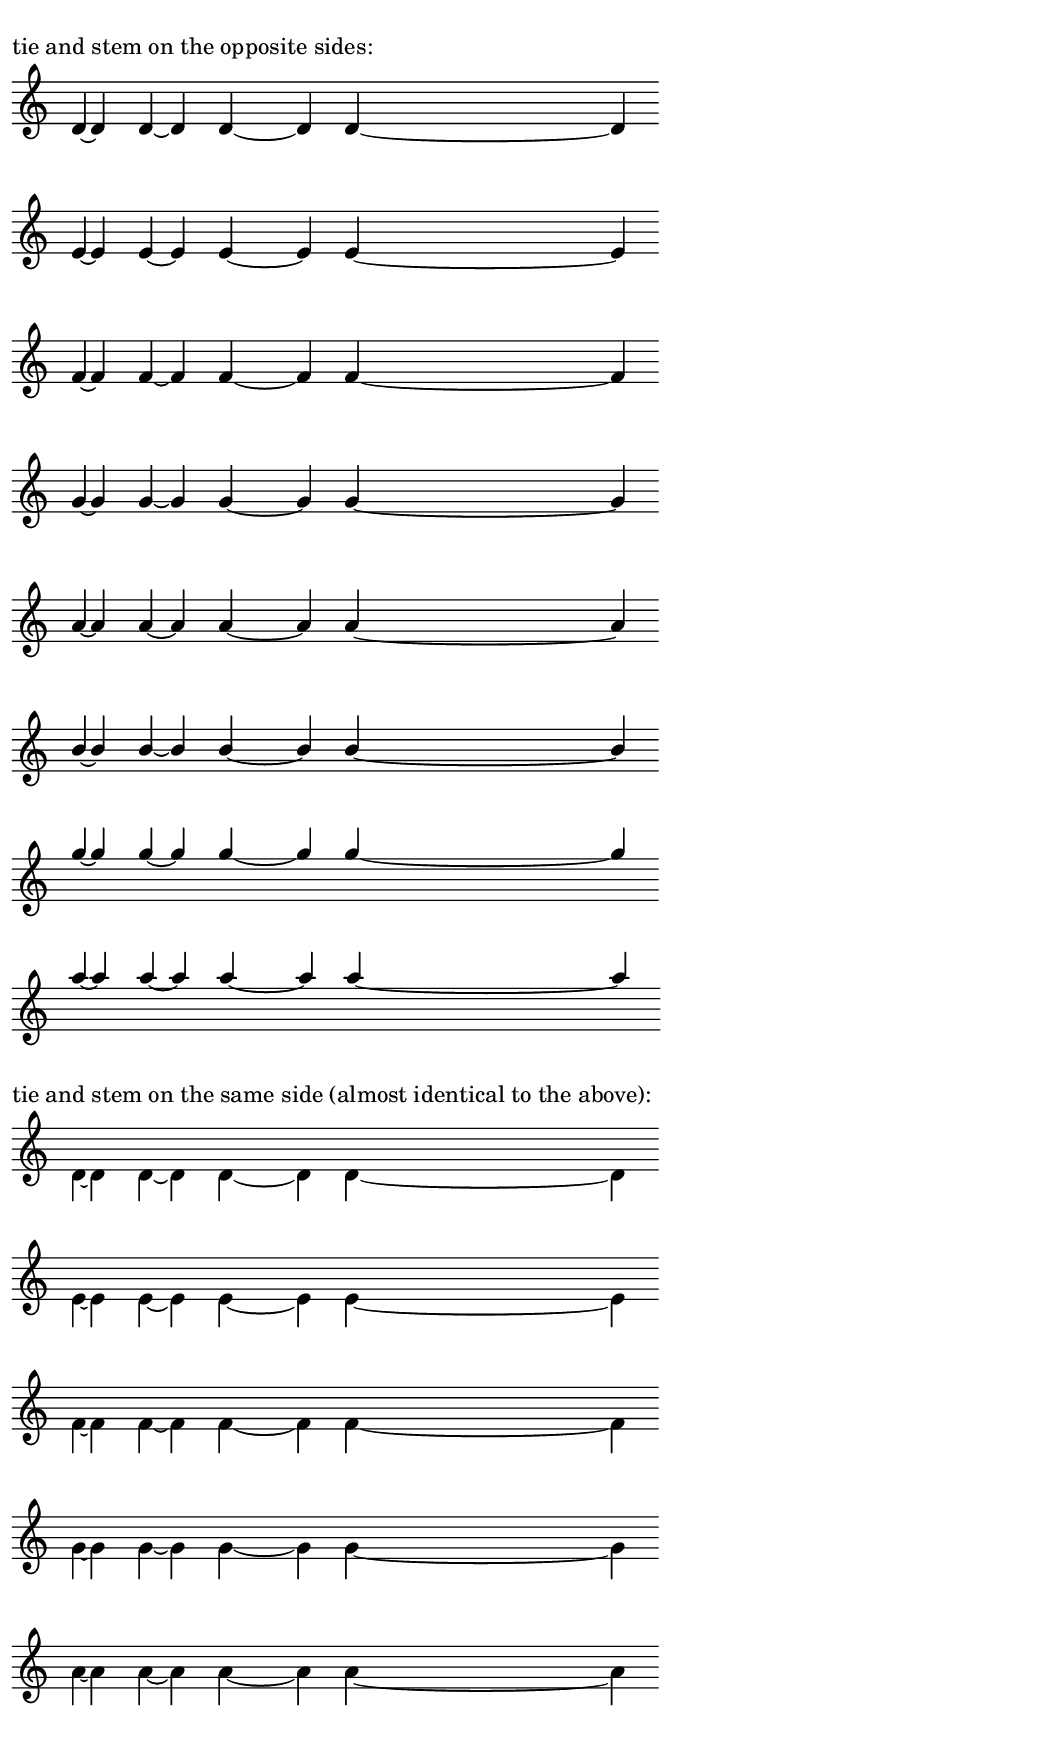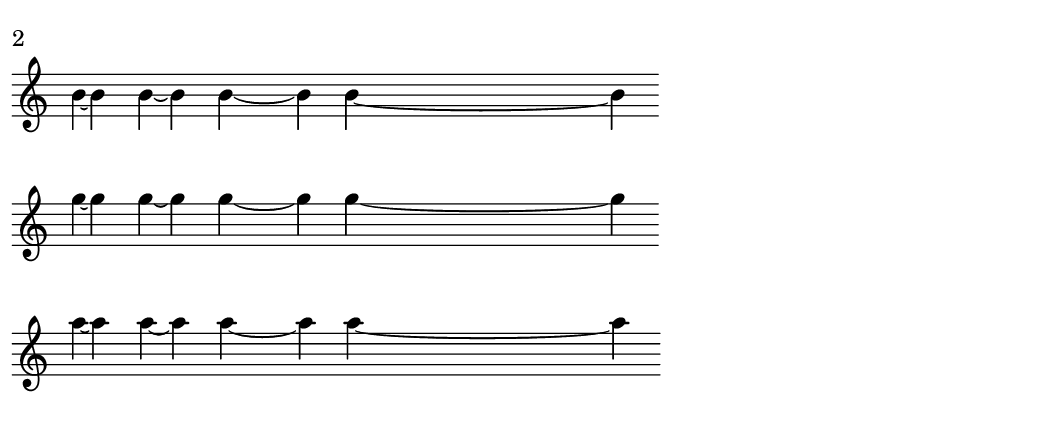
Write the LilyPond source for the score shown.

\include "../gobal-settings.ily"

br = { \bar "" \break }

tconf = #(define-music-function (parser location conf)
           (list?)
           #{ \once \override TieColumn #'tie-configuration = #conf #})

\layout {
  indent = 0
  ragged-right = ##t
  \set tieWaitForNote = ##t

  % make sure that note spacing won't change (as we rely
  % on spacer rests, not explicit offsets, to put notes apart)
  \override Score.SpacingSpanner #'common-shortest-duration =
  #(ly:make-moment 1 1)

  % make sure barlines don't interrupt the spacing
  \time 99/1
  \context { \Staff \remove Time_signature_engraver }
}


\markup \justify {
  tie and stem on the opposite sides:
}

pattern = #(define-music-function
            (parser location samp)
            (ly:music?)
            #{
              \new Staff {
                \stemUp
                \tieDown
                #samp        q4 s4*2
                % redundant #samp s8     q4 s4*2
                #samp s4     q4 s4*2
                % redundant #samp s4*2   q4 s4*2
                #samp s4*4   q4 s4*2
                % redundant #samp s4*8   q4 s4*2
                #samp s4*16  q4 s4*2
              }
            #})

% redundant (e') \pattern <c'>4~
\pattern <d'>4~
\pattern <e'>4~
\pattern <f'>4~
\pattern <g'>4~
\pattern <a'>4~
\pattern <b'>4~
% redundant (a') \pattern <c''>4~
% redundant (b') \pattern <d''>4~
% redundant (a') \pattern <e''>4~
% redundant (b') \pattern <f''>4~
\pattern <g''>4~
\pattern <a''>4~

\markup \justify {
  tie and stem on the same side
  (almost identical to the above):
}

pattern = #(define-music-function
            (parser location samp)
            (ly:music?)
            #{
              \new Staff {
                \stemDown
                \tieDown
                #samp        q4 s4*2
                % redundant #samp s8     q4 s4*2
                #samp s4     q4 s4*2
                % redundant #samp s4*2   q4 s4*2
                #samp s4*4   q4 s4*2
                % redundant #samp s4*8   q4 s4*2
                #samp s4*16  q4 s4*2
              }
            #})

% redundant (e') \pattern <c'>4~
\pattern <d'>4~
\pattern <e'>4~
\pattern <f'>4~
\pattern <g'>4~
\pattern <a'>4~
\pattern <b'>4~
% redundant (a') \pattern <c''>4~
% redundant (b') \pattern <d''>4~
% redundant (a') \pattern <e''>4~
% redundant (b') \pattern <f''>4~
\pattern <g''>4~
\pattern <a''>4~

